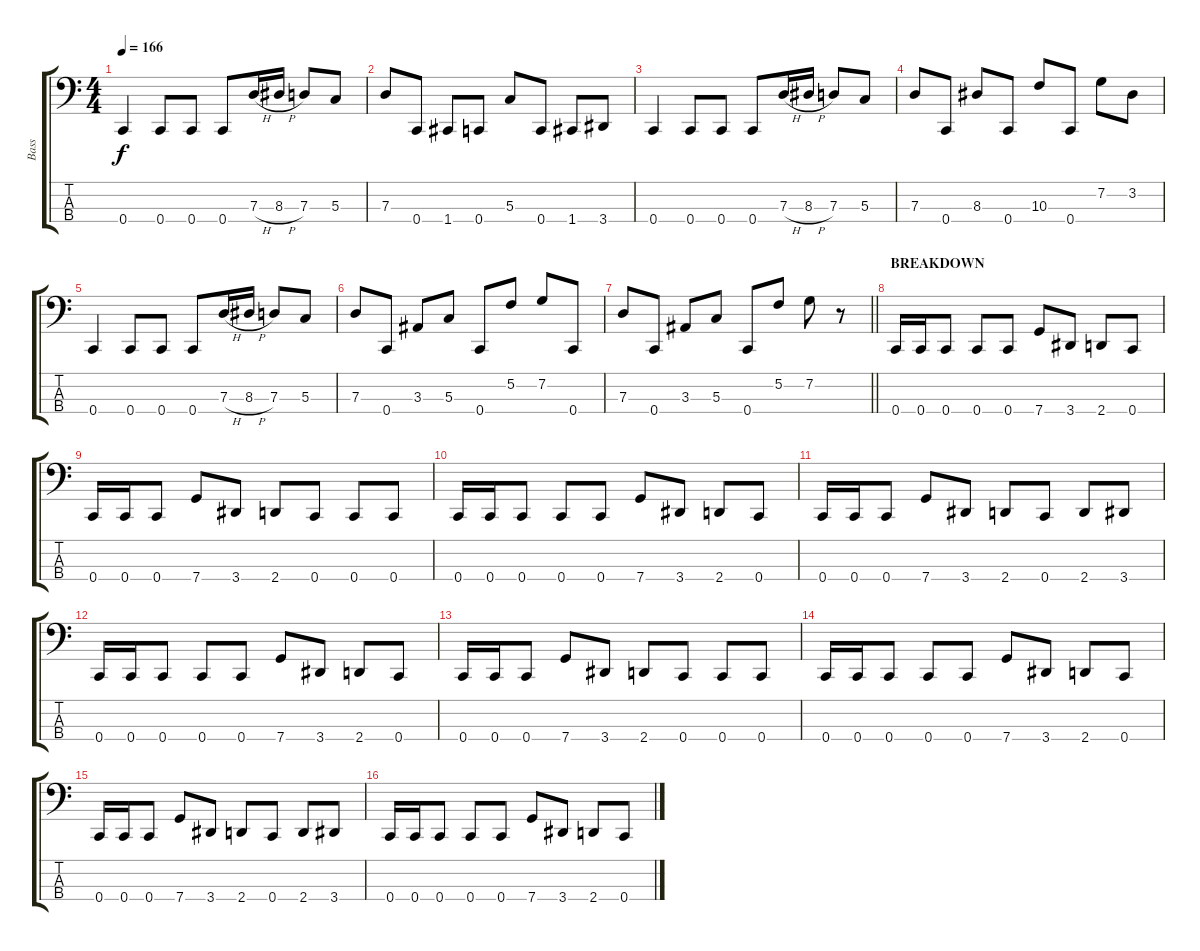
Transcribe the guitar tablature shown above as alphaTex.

\track ("Bass" "Bass") {instrument electricbasspick}
\staff {score tabs}
\tuning (F2 C2 G1 C1) {hide}
\ts (4 4)
\tempo 166
\clef f4
\ks c
0.4.4{dy f} 0.4.8 0.4.8 0.4.8 7.3{h}.16 8.3{h}.16 7.3.8 5.3.8 |
7.3.8 0.4.8 1.4.8 0.4.8 5.3.8 0.4.8 1.4.8 3.4.8 |
0.4.4 0.4.8 0.4.8 0.4.8 7.3{h}.16 8.3{h}.16 7.3.8 5.3.8 |
7.3.8 0.4.8 8.3.8 0.4.8 10.3.8 0.4.8 7.2.8 3.2.8 |
0.4.4 0.4.8 0.4.8 0.4.8 7.3{h}.16 8.3{h}.16 7.3.8 5.3.8 |
7.3.8 0.4.8 3.3.8 5.3.8 0.4.8 5.2.8 7.2.8 0.4.8 |
\barLineRight lightlight
7.3.8 0.4.8 3.3.8 5.3.8 0.4.8 5.2.8 7.2.8 r.8 |
\section ("" "BREAKDOWN")
0.4.16 0.4.16 0.4.8 0.4.8 0.4.8 7.4.8 3.4.8 2.4.8 0.4.8 |
0.4.16 0.4.16 0.4.8 7.4.8 3.4.8 2.4.8 0.4.8 0.4.8 0.4.8 |
0.4.16 0.4.16 0.4.8 0.4.8 0.4.8 7.4.8 3.4.8 2.4.8 0.4.8 |
0.4.16 0.4.16 0.4.8 7.4.8 3.4.8 2.4.8 0.4.8 2.4.8 3.4.8 |
0.4.16 0.4.16 0.4.8 0.4.8 0.4.8 7.4.8 3.4.8 2.4.8 0.4.8 |
0.4.16 0.4.16 0.4.8 7.4.8 3.4.8 2.4.8 0.4.8 0.4.8 0.4.8 |
0.4.16 0.4.16 0.4.8 0.4.8 0.4.8 7.4.8 3.4.8 2.4.8 0.4.8 |
0.4.16 0.4.16 0.4.8 7.4.8 3.4.8 2.4.8 0.4.8 2.4.8 3.4.8 |
0.4.16 0.4.16 0.4.8 0.4.8 0.4.8 7.4.8 3.4.8 2.4.8 0.4.8
